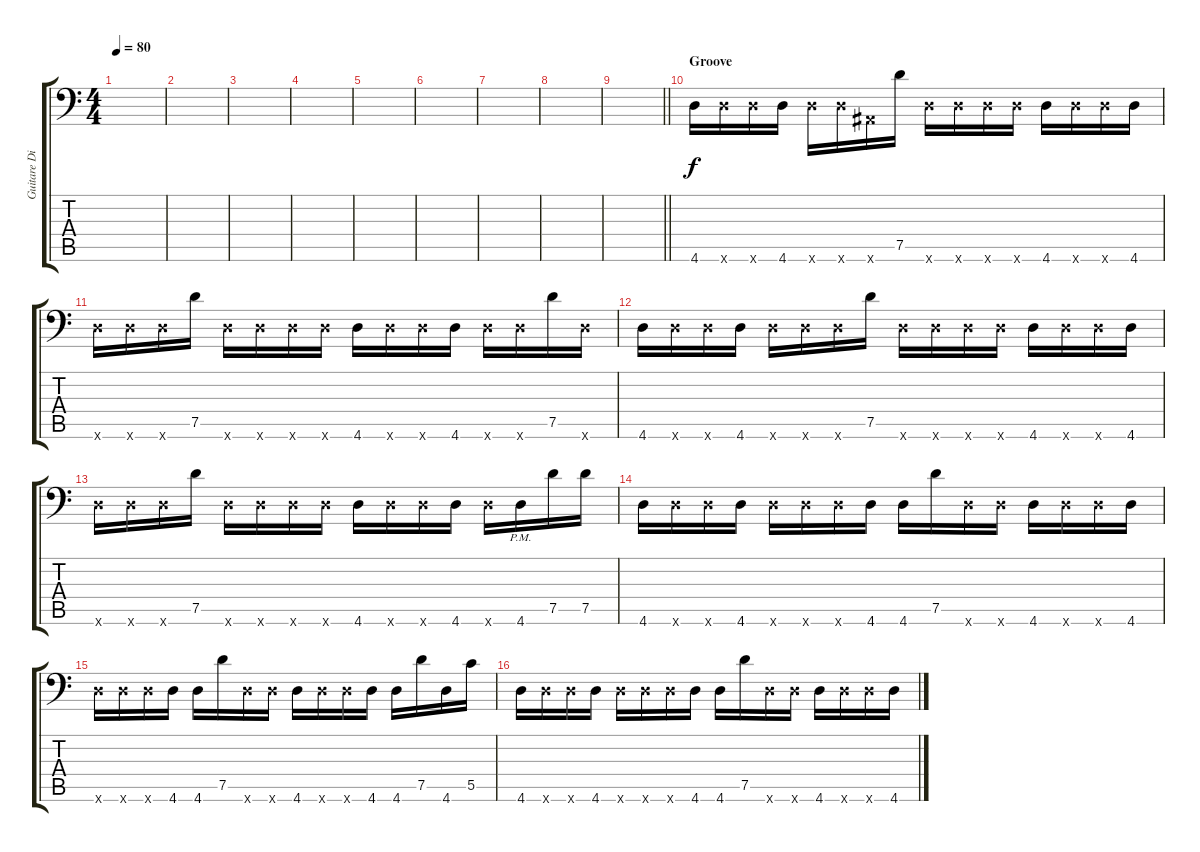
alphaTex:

\track ("Guitare Dist 1" "Guitare Di") {instrument distortionguitar}
\staff {score tabs}
\tuning (D4 A3 F3 C3 G2 Bb1) {hide}
\ts (4 4)
\tempo 80
\clef f4
\ks c
|
|
|
|
|
|
|
|
\barLineRight lightlight
|
\section ("" "Groove")
4.6.16 4.6{x}.16 4.6{x}.16 4.6.16 4.6{x}.16 4.6{x}.16 0.6{x}.16 7.5.16 4.6{x}.16 4.6{x}.16 4.6{x}.16 4.6{x}.16 4.6.16 4.6{x}.16 4.6{x}.16 4.6.16 |
4.6{x}.16 4.6{x}.16 4.6{x}.16 7.5.16 4.6{x}.16 4.6{x}.16 4.6{x}.16 4.6{x}.16 4.6.16 4.6{x}.16 4.6{x}.16 4.6.16 4.6{x}.16 4.6{x}.16 7.5.16 4.6{x}.16 |
4.6.16 4.6{x}.16 4.6{x}.16 4.6.16 4.6{x}.16 4.6{x}.16 4.6{x}.16 7.5.16 4.6{x}.16 4.6{x}.16 4.6{x}.16 4.6{x}.16 4.6.16 4.6{x}.16 4.6{x}.16 4.6.16 |
4.6{x}.16 4.6{x}.16 4.6{x}.16 7.5.16 4.6{x}.16 4.6{x}.16 4.6{x}.16 4.6{x}.16 4.6.16 4.6{x}.16 4.6{x}.16 4.6.16 4.6{x}.16 4.6{pm}.16 7.5.16 7.5.16 |
4.6.16 4.6{x}.16 4.6{x}.16 4.6.16 4.6{x}.16 4.6{x}.16 4.6{x}.16 4.6.16 4.6.16 7.5.16 4.6{x}.16 4.6{x}.16 4.6.16 4.6{x}.16 4.6{x}.16 4.6.16 |
4.6{x}.16 4.6{x}.16 4.6{x}.16 4.6.16 4.6.16 7.5.16 4.6{x}.16 4.6{x}.16 4.6.16 4.6{x}.16 4.6{x}.16 4.6.16 4.6.16 7.5.16 4.6.16 5.5.16 |
4.6.16 4.6{x}.16 4.6{x}.16 4.6.16 4.6{x}.16 4.6{x}.16 4.6{x}.16 4.6.16 4.6.16 7.5.16 4.6{x}.16 4.6{x}.16 4.6.16 4.6{x}.16 4.6{x}.16 4.6.16
